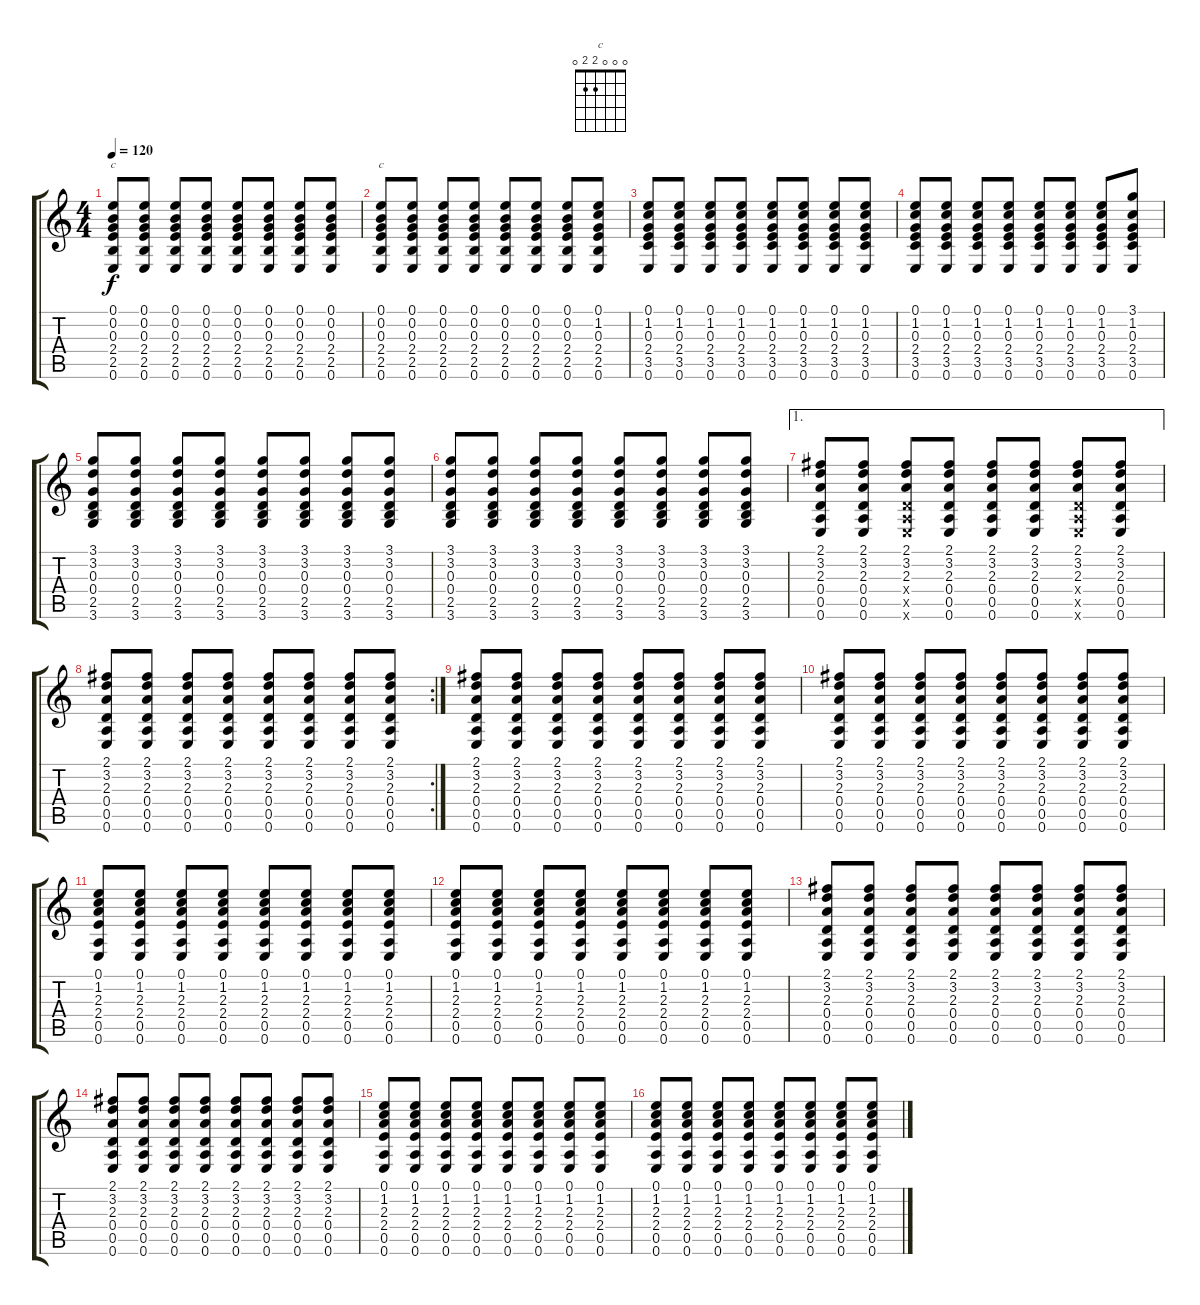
\track "" {instrument acousticguitarnylon}
\staff {score tabs}
\tuning (E4 B3 G3 D3 A2 E2) {hide}
\chord ("c" x x x x x x) {firstfret 0}
\chord ("c" 0 0 0 2 2 0)
\ts (4 4)
\tempo 120
\clef g2
\ks c
(0.1 0.2 0.3 2.4 2.5 0.6).8{ch "c" txt "" dy f instrument acousticguitarnylon} (0.1 0.2 0.3 2.4 2.5 0.6).8 (0.1 0.2 0.3 2.4 2.5 0.6).8 (0.1 0.2 0.3 2.4 2.5 0.6).8 (0.1 0.2 0.3 2.4 2.5 0.6).8 (0.1 0.2 0.3 2.4 2.5 0.6).8 (0.1 0.2 0.3 2.4 2.5 0.6).8 (0.1 0.2 0.3 2.4 2.5 0.6).8 |
(0.1 0.2 0.3 2.4 2.5 0.6).8{ch "c"} (0.1 0.2 0.3 2.4 2.5 0.6).8 (0.1 0.2 0.3 2.4 2.5 0.6).8 (0.1 0.2 0.3 2.4 2.5 0.6).8 (0.1 0.2 0.3 2.4 2.5 0.6).8 (0.1 0.2 0.3 2.4 2.5 0.6).8 (0.1 0.2 0.3 2.4 2.5 0.6).8 (0.1 1.2 0.3 2.4 2.5 0.6).8 |
(0.1 1.2 0.3 2.4 3.5 0.6).8 (0.1 1.2 0.3 2.4 3.5 0.6).8 (0.1 1.2 0.3 2.4 3.5 0.6).8 (0.1 1.2 0.3 2.4 3.5 0.6).8 (0.1 1.2 0.3 2.4 3.5 0.6).8 (0.1 1.2 0.3 2.4 3.5 0.6).8 (0.1 1.2 0.3 2.4 3.5 0.6).8 (0.1 1.2 0.3 2.4 3.5 0.6).8 |
(0.1 1.2 0.3 2.4 3.5 0.6).8 (0.1 1.2 0.3 2.4 3.5 0.6).8 (0.1 1.2 0.3 2.4 3.5 0.6).8 (0.1 1.2 0.3 2.4 3.5 0.6).8 (0.1 1.2 0.3 2.4 3.5 0.6).8 (0.1 1.2 0.3 2.4 3.5 0.6).8 (0.1 1.2 0.3 2.4 3.5 0.6).8 (3.1 1.2 0.3 2.4 3.5 0.6).8 |
(3.1 3.2 0.3 0.4 2.5 3.6).8 (3.1 3.2 0.3 0.4 2.5 3.6).8 (3.1 3.2 0.3 0.4 2.5 3.6).8 (3.1 3.2 0.3 0.4 2.5 3.6).8 (3.1 3.2 0.3 0.4 2.5 3.6).8 (3.1 3.2 0.3 0.4 2.5 3.6).8 (3.1 3.2 0.3 0.4 2.5 3.6).8 (3.1 3.2 0.3 0.4 2.5 3.6).8 |
(3.1 3.2 0.3 0.4 2.5 3.6).8 (3.1 3.2 0.3 0.4 2.5 3.6).8 (3.1 3.2 0.3 0.4 2.5 3.6).8 (3.1 3.2 0.3 0.4 2.5 3.6).8 (3.1 3.2 0.3 0.4 2.5 3.6).8 (3.1 3.2 0.3 0.4 2.5 3.6).8 (3.1 3.2 0.3 0.4 2.5 3.6).8 (3.1 3.2 0.3 0.4 2.5 3.6).8 |
\ae 1
(2.1 3.2 2.3 0.4 0.5 0.6).8 (2.1 3.2 2.3 0.4 0.5 0.6).8 (2.1 3.2 2.3 0.4{x} 0.5{x} 0.6{x}).8 (2.1 3.2 2.3 0.4 0.5 0.6).8 (2.1 3.2 2.3 0.4 0.5 0.6).8 (2.1 3.2 2.3 0.4 0.5 0.6).8 (2.1 3.2 2.3 0.4{x} 0.5{x} 0.6{x}).8 (2.1 3.2 2.3 0.4 0.5 0.6).8 |
\rc 2
(2.1 3.2 2.3 0.4 0.5 0.6).8 (2.1 3.2 2.3 0.4 0.5 0.6).8 (2.1 3.2 2.3 0.4 0.5 0.6).8 (2.1 3.2 2.3 0.4 0.5 0.6).8 (2.1 3.2 2.3 0.4 0.5 0.6).8 (2.1 3.2 2.3 0.4 0.5 0.6).8 (2.1 3.2 2.3 0.4 0.5 0.6).8 (2.1 3.2 2.3 0.4 0.5 0.6).8 |
(2.1 3.2 2.3 0.4 0.5 0.6).8 (2.1 3.2 2.3 0.4 0.5 0.6).8 (2.1 3.2 2.3 0.4 0.5 0.6).8 (2.1 3.2 2.3 0.4 0.5 0.6).8 (2.1 3.2 2.3 0.4 0.5 0.6).8 (2.1 3.2 2.3 0.4 0.5 0.6).8 (2.1 3.2 2.3 0.4 0.5 0.6).8 (2.1 3.2 2.3 0.4 0.5 0.6).8 |
(2.1 3.2 2.3 0.4 0.5 0.6).8 (2.1 3.2 2.3 0.4 0.5 0.6).8 (2.1 3.2 2.3 0.4 0.5 0.6).8 (2.1 3.2 2.3 0.4 0.5 0.6).8 (2.1 3.2 2.3 0.4 0.5 0.6).8 (2.1 3.2 2.3 0.4 0.5 0.6).8 (2.1 3.2 2.3 0.4 0.5 0.6).8 (2.1 3.2 2.3 0.4 0.5 0.6).8 |
(0.1 1.2 2.3 2.4 0.5 0.6).8 (0.1 1.2 2.3 2.4 0.5 0.6).8 (0.1 1.2 2.3 2.4 0.5 0.6).8 (0.1 1.2 2.3 2.4 0.5 0.6).8 (0.1 1.2 2.3 2.4 0.5 0.6).8 (0.1 1.2 2.3 2.4 0.5 0.6).8 (0.1 1.2 2.3 2.4 0.5 0.6).8 (0.1 1.2 2.3 2.4 0.5 0.6).8 |
(0.1 1.2 2.3 2.4 0.5 0.6).8 (0.1 1.2 2.3 2.4 0.5 0.6).8 (0.1 1.2 2.3 2.4 0.5 0.6).8 (0.1 1.2 2.3 2.4 0.5 0.6).8 (0.1 1.2 2.3 2.4 0.5 0.6).8 (0.1 1.2 2.3 2.4 0.5 0.6).8 (0.1 1.2 2.3 2.4 0.5 0.6).8 (0.1 1.2 2.3 2.4 0.5 0.6).8 |
(2.1 3.2 2.3 0.4 0.5 0.6).8 (2.1 3.2 2.3 0.4 0.5 0.6).8 (2.1 3.2 2.3 0.4 0.5 0.6).8 (2.1 3.2 2.3 0.4 0.5 0.6).8 (2.1 3.2 2.3 0.4 0.5 0.6).8 (2.1 3.2 2.3 0.4 0.5 0.6).8 (2.1 3.2 2.3 0.4 0.5 0.6).8 (2.1 3.2 2.3 0.4 0.5 0.6).8 |
(2.1 3.2 2.3 0.4 0.5 0.6).8 (2.1 3.2 2.3 0.4 0.5 0.6).8 (2.1 3.2 2.3 0.4 0.5 0.6).8 (2.1 3.2 2.3 0.4 0.5 0.6).8 (2.1 3.2 2.3 0.4 0.5 0.6).8 (2.1 3.2 2.3 0.4 0.5 0.6).8 (2.1 3.2 2.3 0.4 0.5 0.6).8 (2.1 3.2 2.3 0.4 0.5 0.6).8 |
(0.1 1.2 2.3 2.4 0.5 0.6).8 (0.1 1.2 2.3 2.4 0.5 0.6).8 (0.1 1.2 2.3 2.4 0.5 0.6).8 (0.1 1.2 2.3 2.4 0.5 0.6).8 (0.1 1.2 2.3 2.4 0.5 0.6).8 (0.1 1.2 2.3 2.4 0.5 0.6).8 (0.1 1.2 2.3 2.4 0.5 0.6).8 (0.1 1.2 2.3 2.4 0.5 0.6).8 |
(0.1 1.2 2.3 2.4 0.5 0.6).8 (0.1 1.2 2.3 2.4 0.5 0.6).8 (0.1 1.2 2.3 2.4 0.5 0.6).8 (0.1 1.2 2.3 2.4 0.5 0.6).8 (0.1 1.2 2.3 2.4 0.5 0.6).8 (0.1 1.2 2.3 2.4 0.5 0.6).8 (0.1 1.2 2.3 2.4 0.5 0.6).8 (0.1 1.2 2.3 2.4 0.5 0.6).8
